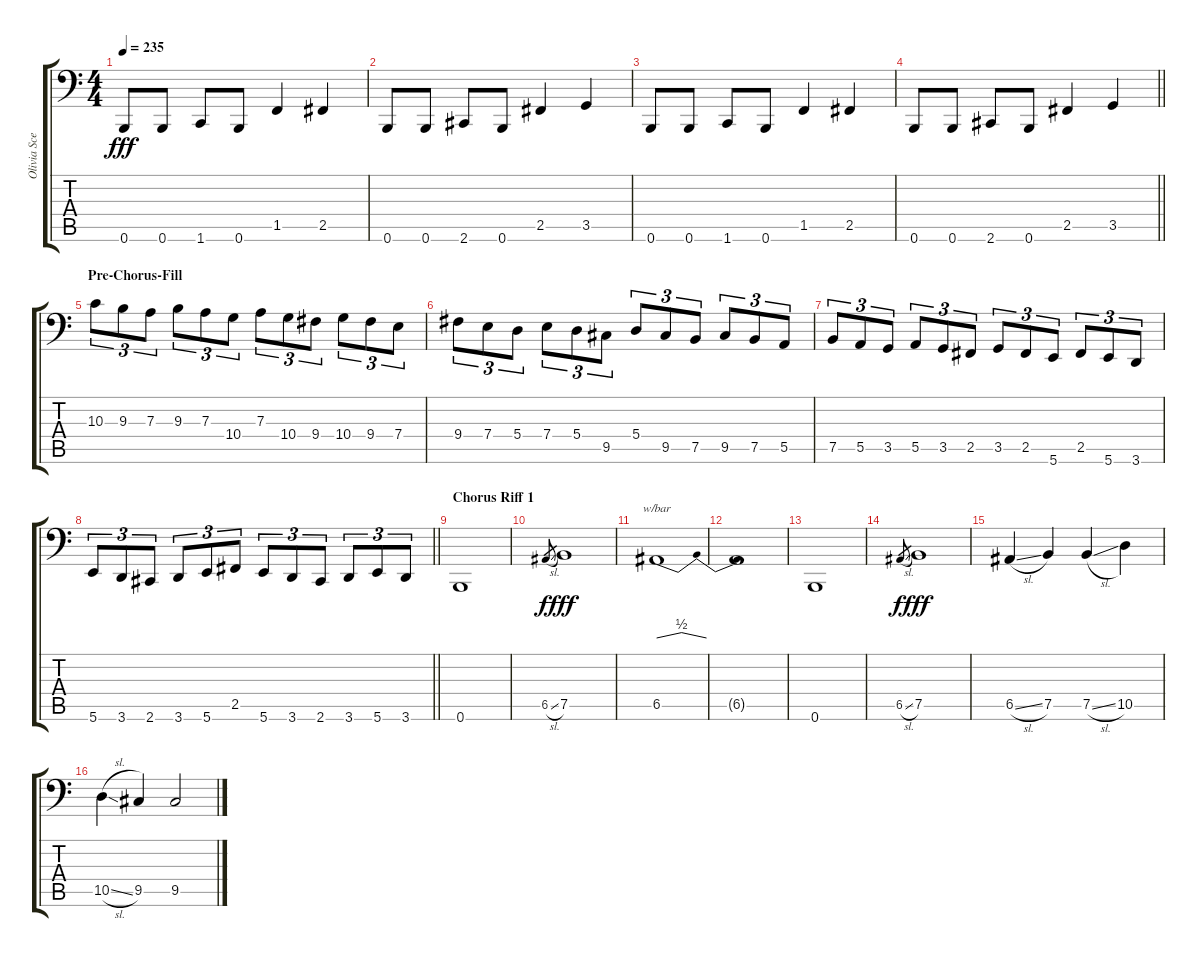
\track ("Olivia Scemama" "Olivia Sce") {instrument electricbasspick}
\staff {score tabs}
\tuning (B2 Gb2 D2 A1 E1 B0) {hide}
\ts (4 4)
\tempo 235
\clef f4
\ks c
0.6.8{dy fff} 0.6.8 1.6.8 0.6.8 1.5.4 2.5.4 |
0.6.8 0.6.8 2.6.8 0.6.8 2.5.4 3.5.4 |
0.6.8 0.6.8 1.6.8 0.6.8 1.5.4 2.5.4 |
\barLineRight lightlight
0.6.8 0.6.8 2.6.8 0.6.8 2.5.4 3.5.4 |
\section ("" "Pre-Chorus-Fill")
10.3.8{tu (3 2)} 9.3.8{tu (3 2)} 7.3.8{tu (3 2)} 9.3.8{tu (3 2)} 7.3.8{tu (3 2)} 10.4.8{tu (3 2)} 7.3.8{tu (3 2)} 10.4.8{tu (3 2)} 9.4.8{tu (3 2)} 10.4.8{tu (3 2)} 9.4.8{tu (3 2)} 7.4.8{tu (3 2)} |
9.4.8{tu (3 2)} 7.4.8{tu (3 2)} 5.4.8{tu (3 2)} 7.4.8{tu (3 2)} 5.4.8{tu (3 2)} 9.5.8{tu (3 2)} 5.4.8{tu (3 2)} 9.5.8{tu (3 2)} 7.5.8{tu (3 2)} 9.5.8{tu (3 2)} 7.5.8{tu (3 2)} 5.5.8{tu (3 2)} |
7.5.8{tu (3 2)} 5.5.8{tu (3 2)} 3.5.8{tu (3 2)} 5.5.8{tu (3 2)} 3.5.8{tu (3 2)} 2.5.8{tu (3 2)} 3.5.8{tu (3 2)} 2.5.8{tu (3 2)} 5.6.8{tu (3 2)} 2.5.8{tu (3 2)} 5.6.8{tu (3 2)} 3.6.8{tu (3 2)} |
\barLineRight lightlight
5.6.8{tu (3 2)} 3.6.8{tu (3 2)} 2.6.8{tu (3 2)} 3.6.8{tu (3 2)} 5.6.8{tu (3 2)} 2.5.8{tu (3 2)} 5.6.8{tu (3 2)} 3.6.8{tu (3 2)} 2.6.8{tu (3 2)} 3.6.8{tu (3 2)} 5.6.8{tu (3 2)} 3.6.8{tu (3 2)} |
\section ("" "Chorus Riff 1")
0.6.1 |
6.5{sl}.8{gr dy f} 7.5.1{dy fff} |
6.5.1{tbe (dip default 0 0 30 2 60 0)} |
6.5{t}.1 |
0.6.1 |
6.5{sl}.8{gr dy f} 7.5.1{dy fff} |
6.5{sl}.4 7.5.4 7.5{sl}.4 10.5.4 |
10.5{sl}.4 9.5.4 9.5.2
